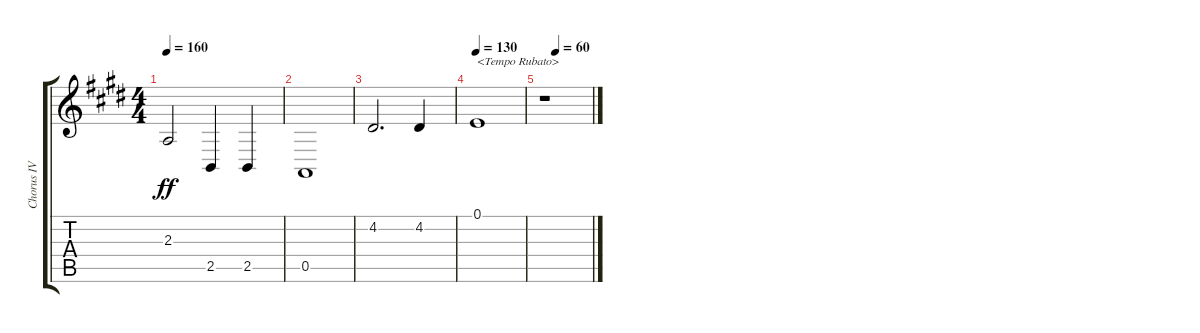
\track ("Chorus IV" "Chorus IV") {instrument voiceoohs}
\staff {score tabs}
\tuning (E4 B3 G3 D3 A2 E2) {hide}
\ts (4 4)
\tempo 160
\clef g2
\ks e
2.3.2{dy ff} 2.5.4 2.5.4 |
0.5.1 |
4.2.2{d} 4.2.4 |
\tempo 130
0.1.1{txt "<Tempo Rubato>"} |
\tempo (60 0.25)
r.1
